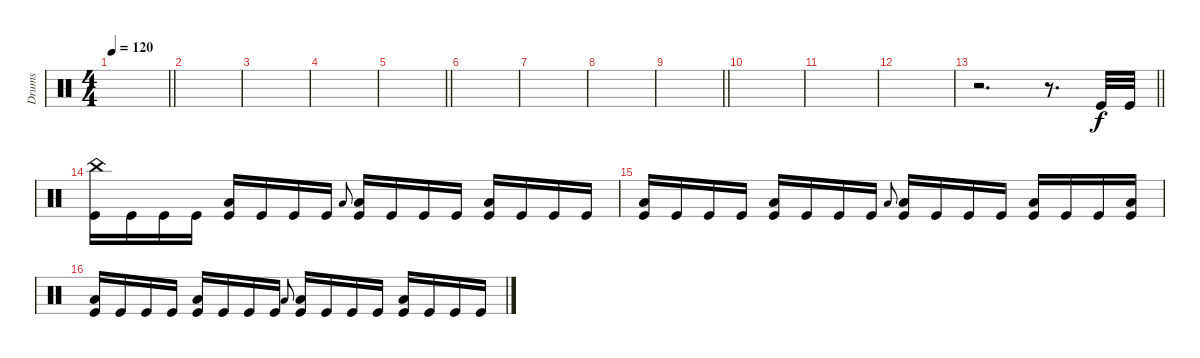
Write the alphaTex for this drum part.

\track ("Drums" "Drums") {instrument percussion}
\staff
\articulation defaults
\ts (4 4)
\tempo 120
\clef neutral
\barLineRight lightlight
\ks c
|
|
|
|
\barLineRight lightlight
|
|
|
|
\barLineRight lightlight
|
|
|
|
\barLineRight lightlight
r.2{d} r.8{d} "Kick (hit)".32 "Kick (hit)".32 |
\section ("" "")
("China (hit)" "Kick (hit)").16 "Kick (hit)".16 "Kick (hit)".16 "Kick (hit)".16 ("Low Floor Tom (hit)" "Kick (hit)").16 "Kick (hit)".16 "Kick (hit)".16 "Kick (hit)".16 "Low Floor Tom (hit)".8{gr onbeat} ("Low Floor Tom (hit)" "Kick (hit)").16 "Kick (hit)".16 "Kick (hit)".16 "Kick (hit)".16 ("Low Floor Tom (hit)" "Kick (hit)").16 "Kick (hit)".16 "Kick (hit)".16 "Kick (hit)".16 |
("Low Floor Tom (hit)" "Kick (hit)").16 "Kick (hit)".16 "Kick (hit)".16 "Kick (hit)".16 ("Low Floor Tom (hit)" "Kick (hit)").16 "Kick (hit)".16 "Kick (hit)".16 "Kick (hit)".16 "Low Floor Tom (hit)".8{gr onbeat} ("Low Floor Tom (hit)" "Kick (hit)").16 "Kick (hit)".16 "Kick (hit)".16 "Kick (hit)".16 ("Low Floor Tom (hit)" "Kick (hit)").16 "Kick (hit)".16 "Kick (hit)".16 ("Low Floor Tom (hit)" "Kick (hit)").16 |
("Low Floor Tom (hit)" "Kick (hit)").16 "Kick (hit)".16 "Kick (hit)".16 "Kick (hit)".16 ("Low Floor Tom (hit)" "Kick (hit)").16 "Kick (hit)".16 "Kick (hit)".16 "Kick (hit)".16 "Low Floor Tom (hit)".8{gr onbeat} ("Low Floor Tom (hit)" "Kick (hit)").16 "Kick (hit)".16 "Kick (hit)".16 "Kick (hit)".16 ("Low Floor Tom (hit)" "Kick (hit)").16 "Kick (hit)".16 "Kick (hit)".16 "Kick (hit)".16
